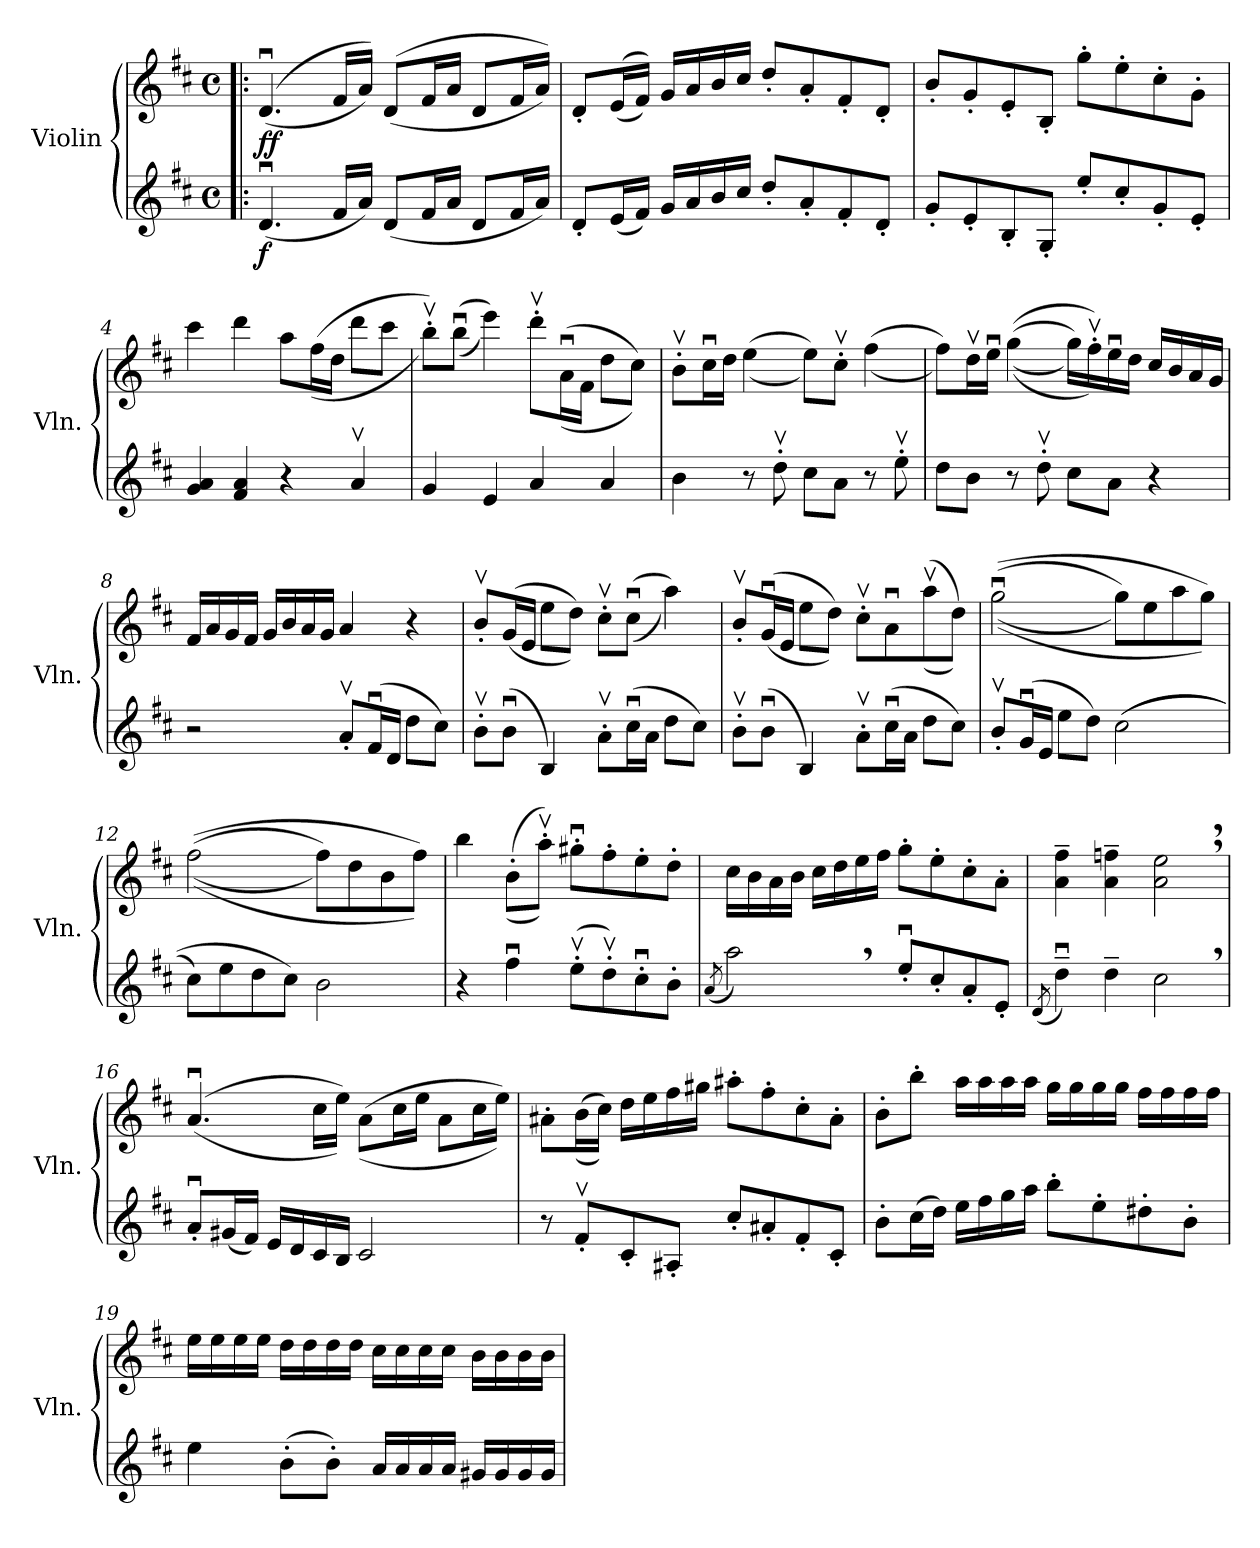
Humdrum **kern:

**kern	**dynam	**kern	**dynam
*part2	*part2	*part1	*part1
*staff2	*staff2	*staff1	*staff1
*I"Violin	*	*I"Violin	*
*I'Vln.	*	*I'Vln.	*
*clefG2	*	*clefG2	*
*k[f#c#]	*	*k[f#c#]	*
*M4/4	*	*M4/4	*
*met(c)	*	*met(c)	*
*MM125	*	*MM125	*
=1!|:	=1!|:	=1!|:	=1!|:
!	!LO:DY:b	!	!LO:DY:b
!	!	!	!LO:DY:n=1:b
(4.du/	f	((4.du/	f f
16f#/LL	.	16f#/LL	.
16a/JJ)	.	16a/JJ))	.
(8d/L	.	((8d/L	.
16f#/L	.	16f#/L	.
16a/JJ	.	16a/JJ	.
8d/L	.	8d/L	.
16f#/L	.	16f#/L	.
16a/JJ)	.	16a/JJ))	.
=2	=2	=2	=2
8d'/L	.	8d'/L	.
(16e/L	.	((16e/L	.
16f#/JJ)	.	16f#/JJ))	.
16g/LL	.	16g/LL	.
16a/	.	16a/	.
16b/	.	16b/	.
16cc#/JJ	.	16cc#/JJ	.
8dd'/L	.	8dd'/L	.
8a'/	.	8a'/	.
8f#'/	.	8f#'/	.
8d'/J	.	8d'/J	.
=3	=3	=3	=3
8g'/L	.	8b'/L	.
8e'/	.	8g'/	.
8B'/	.	8e'/	.
8G'/J	.	8B'/J	.
8ee'/L	.	8gg'\L	.
8cc#'/	.	8ee'\	.
8g'/	.	8cc#'\	.
8e'/J	.	8g'\J	.
=4	=4	=4	=4
4g/ 4a/	.	4ccc#\	.
4f#/ 4a/	.	4ddd\	.
4r	.	8aa\L	.
.	.	((16ff#\L	.
.	.	16dd\JJ	.
4av/	.	8ddd\L	.
.	.	8ccc#\J	.
!!LO:LB:g=z
=5	=5	=5	=5
4g/	.	8bbv'\L))	.
.	.	((8bbu\J	.
4e/	.	4eee\))	.
4a/	.	8dddv'\L	.
.	.	((16au\L	.
.	.	16f#\JJ	.
4a/	.	8dd\L	.
.	.	8cc#\J))	.
=6	=6	=6	=6
4b\	.	8bv'\L	.
.	.	16cc#u\L	.
.	.	16dd\JJ	.
8r	.	((4ee\	.
8ddv'\	.	.	.
8cc#\L	.	8ee\L))	.
8a\J	.	8cc#v'\J	.
8r	.	((4ff#\	.
8eev'\	.	.	.
=7	=7	=7	=7
8dd\L	.	8ff#\L))	.
8b\J	.	16ddv\L	.
.	.	16eeu\JJ	.
8r	.	((((4gg\	.
8ddv'\	.	.	.
8cc#\L	.	16gg\LL))	.
.	.	16ff#v'\))	.
8a\J	.	16eeu\	.
.	.	16dd\JJ	.
4r	.	16cc#/LL	.
.	.	16b/	.
.	.	16a/	.
.	.	16g/JJ	.
=8	=8	=8	=8
2r	.	16f#/LL	.
.	.	16a/	.
.	.	16g/	.
.	.	16f#/JJ	.
.	.	16g/LL	.
.	.	16b/	.
.	.	16a/	.
.	.	16g/JJ	.
8av'/L	.	4a/	.
(16f#u/L	.	.	.
16d/JJ	.	.	.
8dd\L	.	4r	.
8cc#\J)	.	.	.
!!LO:LB:g=z
=9	=9	=9	=9
8bv'\L	.	8bv'/L	.
(8bu\J	.	((16g/L	.
.	.	16e/JJ	.
4B/)	.	8ee\L	.
.	.	8dd\J))	.
8av'\L	.	8cc#v'\L	.
(16cc#u\L	.	((8cc#u\J	.
16a\JJ	.	.	.
8dd\L	.	4aa\))	.
8cc#\J)	.	.	.
=10	=10	=10	=10
8bv'\L	.	8bv'/L	.
(8bu\J	.	((16gu/L	.
.	.	16e/JJ	.
4B/)	.	8ee\L	.
.	.	8dd\J))	.
8av'\L	.	8cc#v'\L	.
(16cc#u\L	.	8au\	.
16a\JJ	.	.	.
8dd\L	.	((8aav\	.
8cc#\J)	.	8dd\J))	.
=11	=11	=11	=11
8bv'/L	.	((((2ggu\	.
(16gu/L	.	.	.
16e/JJ	.	.	.
8ee\L	.	.	.
8dd\J)	.	.	.
((2cc#\	.	8gg\L))	.
.	.	8ee\	.
.	.	8aa\	.
.	.	8gg\J))	.
=12	=12	=12	=12
8cc#\L)	.	((((2ff#\	.
8ee\	.	.	.
8dd\	.	.	.
8cc#\J)	.	.	.
2b\	.	8ff#\L))	.
.	.	8dd\	.
.	.	8b\	.
.	.	8ff#\J))	.
!!LO:LB:g=z
=13	=13	=13	=13
4r	.	4bb\	.
4ff#u\	.	((8b'\L	.
.	.	8aav'\J))	.
(8eev'\L	.	8gg#Xu'\L	.
8ddv'\)	.	8ff#'\	.
8cc#u'\	.	8ee'\	.
8b'\J	.	8dd'\J	.
=14	=14	=14	=14
(8qa/	.	.	.
2aa,\)	.	16cc#\LL	.
.	.	16b\	.
.	.	16a\	.
.	.	16b\JJ	.
.	.	16cc#\LL	.
.	.	16dd\	.
.	.	16ee\	.
.	.	16ff#\JJ	.
8eeu'/L	.	8gg'\L	.
8cc#'/	.	8ee'\	.
8a'/	.	8cc#'\	.
8e'/J	.	8a'\J	.
=15	=15	=15	=15
(8qd/	.	.	.
4ddu~\)	.	4a\~ 4ff#\~	.
4dd~\	.	4a\~ 4ffn\~	.
2cc#,\	.	2a\, 2ee\,	.
=16	=16	=16	=16
8au'/L	.	((4.au/	.
(16g#X/L	.	.	.
16f#/JJ)	.	.	.
16e/LL	.	.	.
16d/	.	.	.
16c#/	.	16cc#\LL	.
16B/JJ	.	16ee\JJ))	.
2c#/	.	((8a\L	.
.	.	16cc#\L	.
.	.	16ee\JJ	.
.	.	8a\L	.
.	.	16cc#\L	.
.	.	16ee\JJ))	.
!!LO:LB:g=z
=17	=17	=17	=17
8r	.	8a#X'\L	.
8f#v'/L	.	((16b\L	.
.	.	16cc#\JJ))	.
8c#'/	.	16dd\LL	.
.	.	16ee\	.
8A#X'/J	.	16ff#\	.
.	.	16gg#X\JJ	.
8cc#'/L	.	8aa#X'\L	.
8a#X'/	.	8ff#'\	.
8f#'/	.	8cc#'\	.
8c#'/J	.	8a#'\J	.
=18	=18	=18	=18
8b'\L	.	8b'\L	.
(16cc#\L	.	8bb'\J	.
16dd\JJ)	.	.	.
16ee\LL	.	16aa\LL	.
16ff#\	.	16aa\	.
16gg\	.	16aa\	.
16aa\JJ	.	16aa\JJ	.
8bb'\L	.	16gg\LL	.
.	.	16gg\	.
8ee'\	.	16gg\	.
.	.	16gg\JJ	.
8dd#X'\	.	16ff#\LL	.
.	.	16ff#\	.
8b'\J	.	16ff#\	.
.	.	16ff#\JJ	.
!!LO:PB:g=z
=19	=19	=19	=19
4ee\	.	16ee\LL	.
.	.	16ee\	.
.	.	16ee\	.
.	.	16ee\JJ	.
(8b'\L	.	16dd\LL	.
.	.	16dd\	.
8b'\J)	.	16dd\	.
.	.	16dd\JJ	.
16a/LL	.	16cc#\LL	.
16a/	.	16cc#\	.
16a/	.	16cc#\	.
16a/JJ	.	16cc#\JJ	.
16g#X/LL	.	16b\LL	.
16g#/	.	16b\	.
16g#/	.	16b\	.
16g#/JJ	.	16b\JJ	.
=	=	=	=
*-	*-	*-	*-
